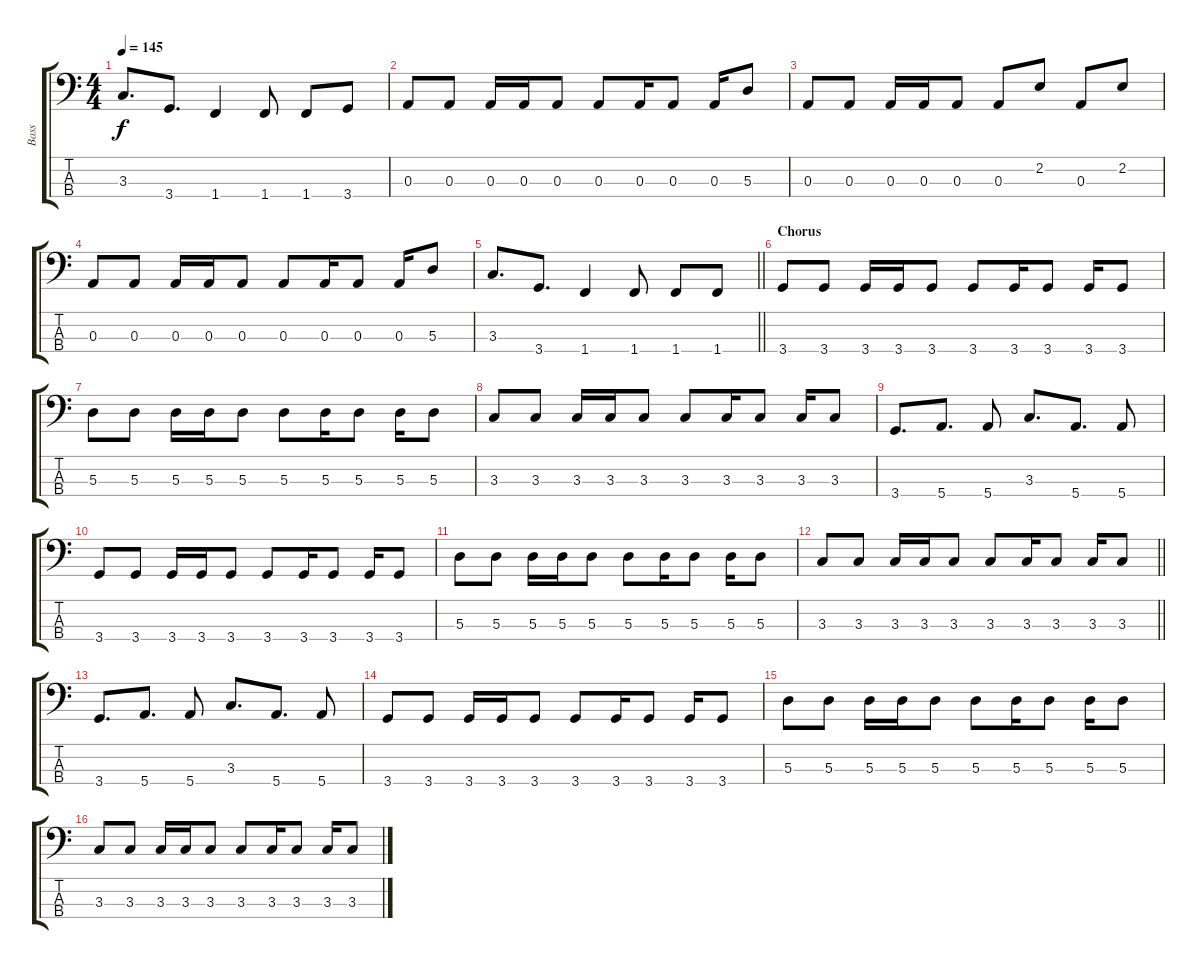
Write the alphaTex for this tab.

\track ("Bass" "Bass") {instrument electricbassfinger}
\staff {score tabs}
\tuning (G2 D2 A1 E1) {hide}
\ts (4 4)
\tempo 145
\clef f4
\ks c
3.3.8{d dy f} 3.4.8{d} 1.4.4 1.4.8 1.4.8 3.4.8 |
0.3.8 0.3.8 0.3.16 0.3.16 0.3.8 0.3.8 0.3.16 0.3.8 0.3.16 5.3.8 |
0.3.8 0.3.8 0.3.16 0.3.16 0.3.8 0.3.8 2.2.8 0.3.8 2.2.8 |
0.3.8 0.3.8 0.3.16 0.3.16 0.3.8 0.3.8 0.3.16 0.3.8 0.3.16 5.3.8 |
\barLineRight lightlight
3.3.8{d} 3.4.8{d} 1.4.4 1.4.8 1.4.8 1.4.8 |
\section ("" "Chorus")
3.4.8 3.4.8 3.4.16 3.4.16 3.4.8 3.4.8 3.4.16 3.4.8 3.4.16 3.4.8 |
5.3.8 5.3.8 5.3.16 5.3.16 5.3.8 5.3.8 5.3.16 5.3.8 5.3.16 5.3.8 |
3.3.8 3.3.8 3.3.16 3.3.16 3.3.8 3.3.8 3.3.16 3.3.8 3.3.16 3.3.8 |
3.4.8{d} 5.4.8{d} 5.4.8 3.3.8{d} 5.4.8{d} 5.4.8 |
3.4.8 3.4.8 3.4.16 3.4.16 3.4.8 3.4.8 3.4.16 3.4.8 3.4.16 3.4.8 |
5.3.8 5.3.8 5.3.16 5.3.16 5.3.8 5.3.8 5.3.16 5.3.8 5.3.16 5.3.8 |
\barLineRight lightlight
3.3.8 3.3.8 3.3.16 3.3.16 3.3.8 3.3.8 3.3.16 3.3.8 3.3.16 3.3.8 |
3.4.8{d} 5.4.8{d} 5.4.8 3.3.8{d} 5.4.8{d} 5.4.8 |
3.4.8 3.4.8 3.4.16 3.4.16 3.4.8 3.4.8 3.4.16 3.4.8 3.4.16 3.4.8 |
5.3.8 5.3.8 5.3.16 5.3.16 5.3.8 5.3.8 5.3.16 5.3.8 5.3.16 5.3.8 |
3.3.8 3.3.8 3.3.16 3.3.16 3.3.8 3.3.8 3.3.16 3.3.8 3.3.16 3.3.8
